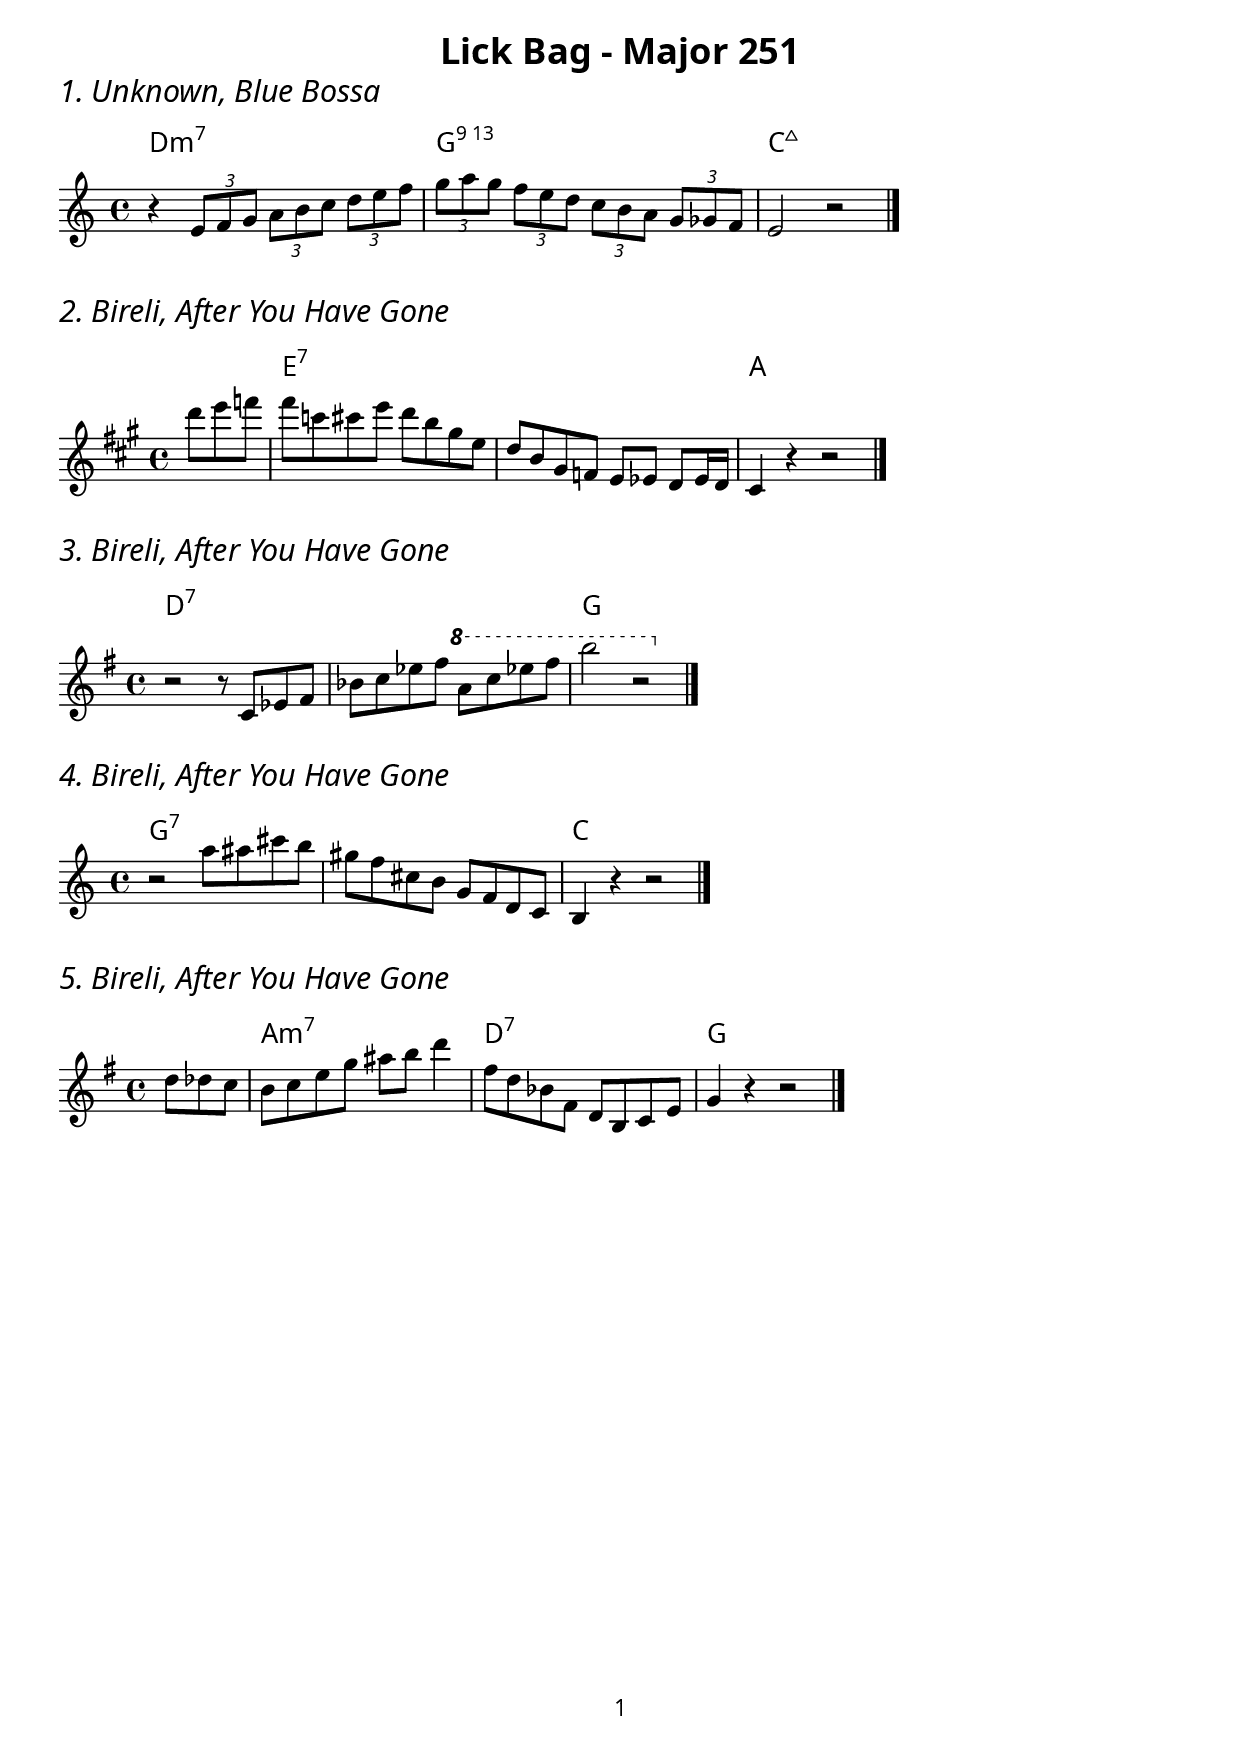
% {{{ PARAMETRI
  myTitle = "Lick Bag - Major 251"
  myTempo =  #(ly:make-moment 190 4)
% }}}

% INTESTAZIONE {{{
\version "2.18.2"

\header {
  title = \myTitle
}

\paper{  
  print-first-page-number = ##t
  oddHeaderMarkup = \markup \null
  evenHeaderMarkup = \markup \null
  oddFooterMarkup = \markup {
    \fill-line {
      \on-the-fly \print-page-number-check-first
      \fromproperty #'page:page-number-string
    }
  }
  evenFooterMarkup = \oddFooterMarkup
  myStaffSize = #20
  fonts = #(make-pango-font-tree
  "FontAwesome"
  "FontAwesome"
  "FontAwesome"
  (/ myStaffSize 20))  
  
  scoreTitleMarkup = \markup { 
    \column {
      \fill-line {
        \fontsize #2.5 \italic \fromproperty #'header:piece
        \fromproperty #'header:opus
      }
    }
  }
  
    markup-system-spacing =
    #'((basic-distance . 2)
       (padding . 2))
    
    score-markup-spacing =
    #'((basic-distance . 0)
       (padding . 4))
}

global = {
  \numericTimeSignature
  \set Score.markFormatter = #format-mark-box-alphabet
}
\layout { 
  \override Score.RehearsalMark.self-alignment-X = #LEFT
  \set chordChanges = ##t
  indent = #0
  \override VerticalAxisGroup.nonstaff-relatedstaff-spacing.padding = #2

}
%}}}

% {{{ LICK A
  temaA = {
    \time 4/4
    \key c \major
    r4 \tuplet 3/2 {e8 f g} \tuplet 3/2 {a b c} \tuplet 3/2 {d e f} | 
    \tuplet 3/2 {g a g} \tuplet 3/2 {f e d} \tuplet 3/2 {c b a} \tuplet 3/2 {g ges f} | e2 r2 |
  }
  

  accordiA = \new ChordNames{ 
    \chordmode{
      d1:m7 | g1:13 | c1:maj7 | \bar "|."
    }
  }

  lickA = \score {
    \header{ piece="1. Unknown, Blue Bossa"}
    << 
        \relative c' {\temaA}
        \accordiA
    >>    
  }
% }}}

% {{{ LICK B
  temaB = {
    \time 4/4
    \key a \major
    \partial 4. d8 e f |
    fis c cis e d b gis e | d b gis f e es d ees16 d | cis4 r4 r2 |
  }
  

  accordiB = \new ChordNames{ 
    \chordmode{
      \partial 4. s4. |
      e1:7 | e1:7 | a1 | \bar "|."
    }
  }

  lickB = \score {
    \header{ piece="2. Bireli, After You Have Gone"}
    << 
        \relative c''' {\temaB}
        \accordiB
    >>    
  }
% }}}

% {{{ LICK C
  temaC = {
    \time 4/4
    \key g \major
    r2 r8 c,8 ees fis | bes c ees fis \ottava #1 a c ees fis | b2 r2 |
  }
  

  accordiC = \new ChordNames{ 
    \chordmode{
      d1:7 | d1:7 | g1 | \bar "|."
    }
  }

  lickC = \score {
    \header{ piece="3. Bireli, After You Have Gone"}
    << 
        \relative c'' {\temaC}
        \accordiC
    >>    
  }
% }}}

% {{{ LICK D
  temaD = {
    \time 4/4
    \key c \major
    r2 a'8 ais cis b | gis f cis b g f d c | b4 r4 r2 |
  }
  

  accordiD = \new ChordNames{ 
    \chordmode{
      g1:7 | g1:7 | c1 | \bar "|."
    }
  }

  lickD = \score {
    \header{ piece="4. Bireli, After You Have Gone"}
    << 
        \relative c'' {\temaD}
        \accordiD
    >>    
  }
% }}}

% {{{ LICK E
  temaE = {
    \time 4/4
    \key g \major
    \partial 4. d8 des c |
    b c e g ais b d4 | fis,8 d bes fis d b c e | g4 r4 r2 | 
  }
  

  accordiE = \new ChordNames{ 
    \chordmode{
      \partial 4. s4. |
      a1:m7 | d1:7 | g1 | \bar "|."
    }
  }

  lickE = \score {
    \header{ piece="5. Bireli, After You Have Gone"}
    << 
        \relative c'' {\temaE}
        \accordiE
    >>    
  }
% }}}

% {{{ BOOKS
  \book{
    \bookOutputSuffix "C"    
    \lickA
    \lickB
    \lickC
    \lickD
    \lickE
  }
% }}}
